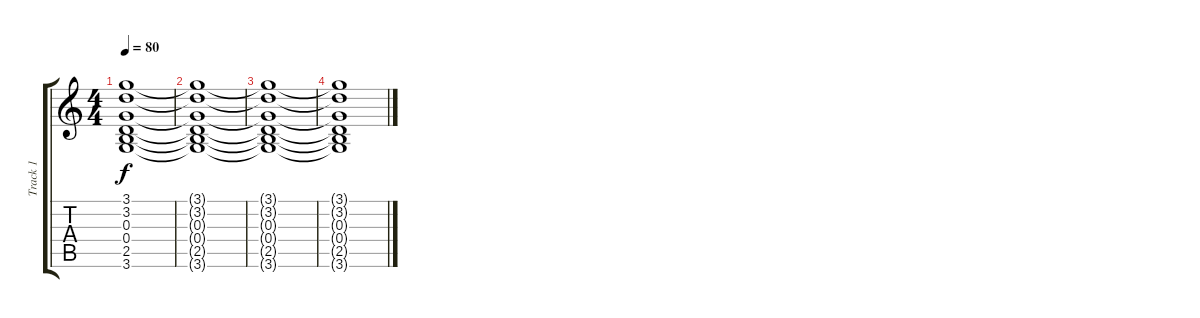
\track ("Track 1" "Track 1") {instrument acousticguitarsteel}
\staff {score tabs}
\tuning (E4 B3 G3 D3 A2 E2) {hide}
\ts (4 4)
\tempo 80
\clef g2
\ks c
(3.1{t} 3.2{t} 0.3{t} 0.4{t} 2.5{t} 3.6{t}).1{dy f} |
(3.1{t} 3.2{t} 0.3{t} 0.4{t} 2.5{t} 3.6{t}).1 |
(3.1{t} 3.2{t} 0.3{t} 0.4{t} 2.5{t} 3.6{t}).1 |
(3.1{t} 3.2{t} 0.3{t} 0.4{t} 2.5{t} 3.6{t}).1
